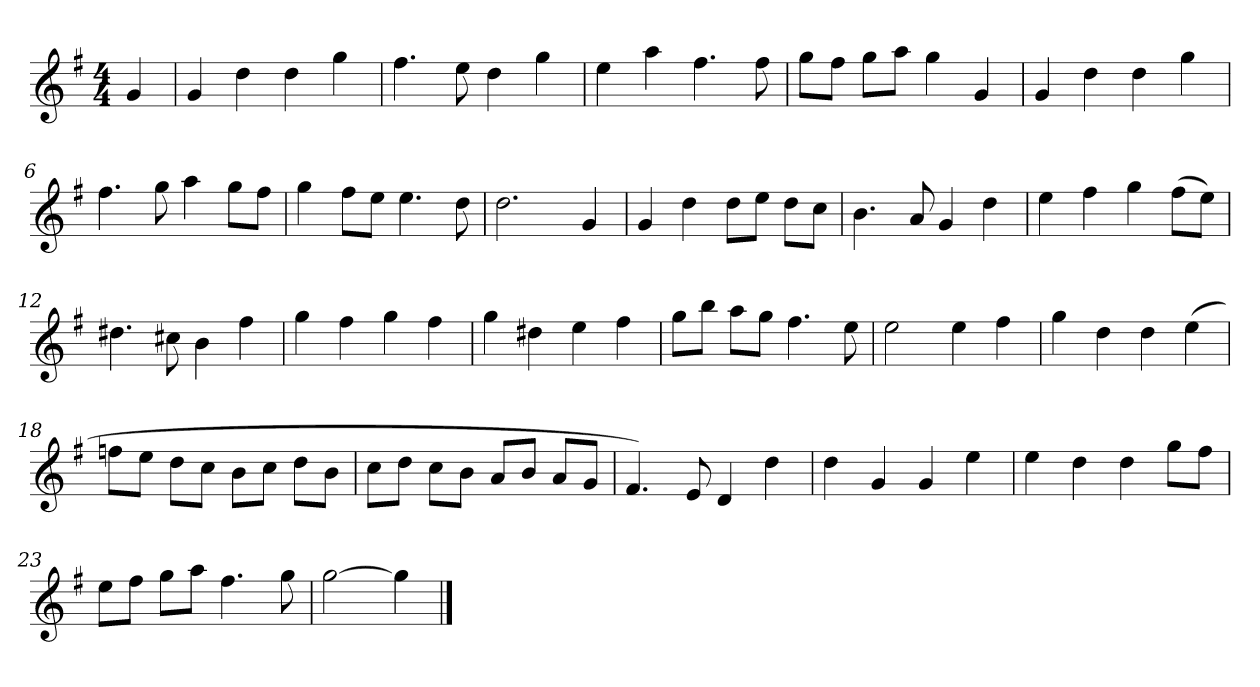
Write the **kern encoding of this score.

**kern
*part1
*staff1
*k[f#]
*M4/4
*MM120
=
4g
=1
4g
4dd
4dd
4gg
=2
4.ff#
8ee
4dd
4gg
=3
4ee
4aa
4.ff#
8ff#
=4
8ggL
8ff#J
8ggL
8aaJ
4gg
4g
=5
4g
4dd
4dd
4gg
=6
4.ff#
8gg
4aa
8ggL
8ff#J
=7
4gg
8ff#L
8eeJ
4.ee
8dd
=8
2.dd
4g
=9
4g
4dd
8ddL
8eeJ
8ddL
8ccJ
=10
4.b
8a
4g
4dd
=11
4ee
4ff#
4gg
(8ff#L
8eeJ)
=12
4.dd#X
8cc#X
4b
4ff#
=13
4gg
4ff#
4gg
4ff#
=14
4gg
4dd#X
4ee
4ff#
=15
8ggL
8bbJ
8aaL
8ggJ
4.ff#
8ee
=16
2ee
4ee
4ff#
=17
4gg
4dd
4dd
(4ee
=18
8ffnL
8eeJ
8ddL
8ccJ
8bL
8ccJ
8ddL
8bJ
=19
8ccL
8ddJ
8ccL
8bJ
8aL
8bJ
8aL
8gJ
=20
4.f#)
8e
4d
4dd
=21
4dd
4g
4g
4ee
=22
4ee
4dd
4dd
8ggL
8ff#J
=23
8eeL
8ff#J
8ggL
8aaJ
4.ff#
8gg
=24
[2gg
4gg]
==
*-
